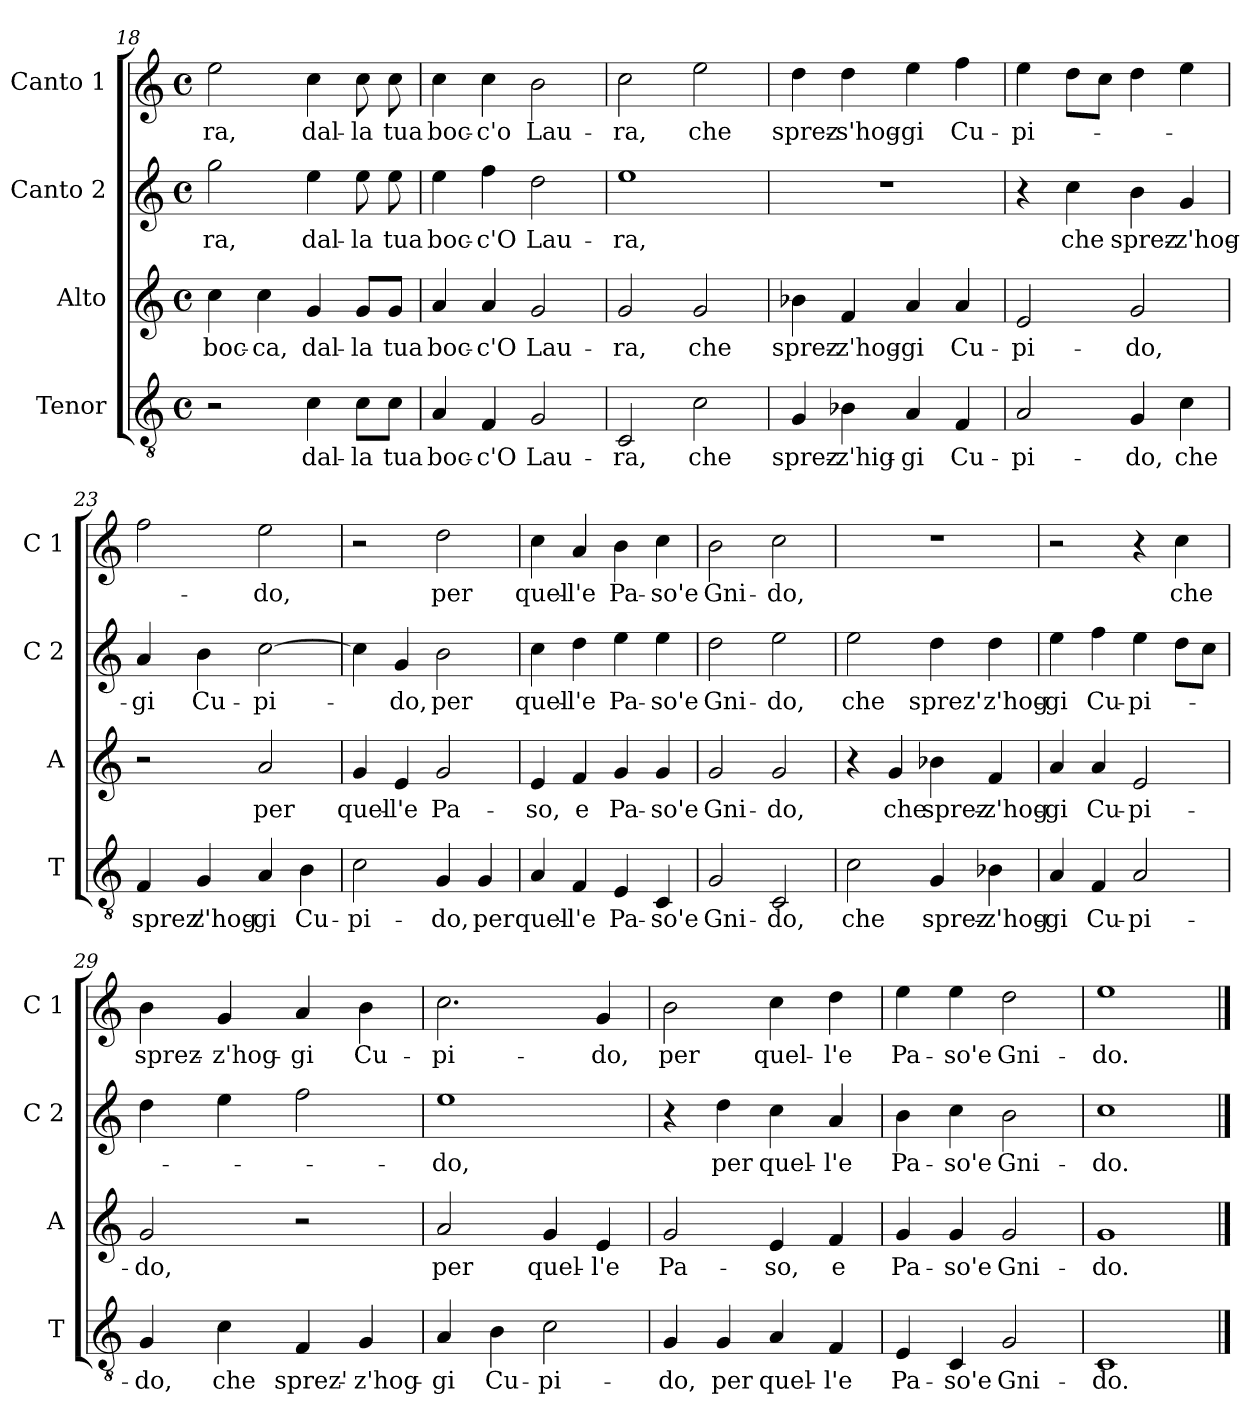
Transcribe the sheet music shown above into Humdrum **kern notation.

**kern	**text	**kern	**text	**kern	**text	**kern	**text
*part4	*part4	*part3	*part3	*part2	*part2	*part1	*part1
*staff4	*staff4	*staff3	*staff3	*staff2	*staff2	*staff1	*staff1
*I"Tenor	*	*I"Alto	*	*I"Canto 2	*	*I"Canto 1	*
*I'T	*	*I'A	*	*I'C 2	*	*I'C 1	*
*clefGv2	*	*clefG2	*	*clefG2	*	*clefG2	*
*k[]	*	*k[]	*	*k[]	*	*k[]	*
*C:	*	*C:	*	*C:	*	*C:	*
*M4/4	*	*M4/4	*	*M4/4	*	*M4/4	*
*met(c)	*	*met(c)	*	*met(c)	*	*met(c)	*
=18	=18	=18	=18	=18	=18	=18	=18
!	!	!	!LO:LY:b	!	!LO:LY:b	!	!LO:LY:b
2r	.	4cc\	boc-	2gg\	-ra,	2ee\	-ra,
!	!	!	!LO:LY:b	!	!	!	!
.	.	4cc\	-ca,	.	.	.	.
!	!LO:LY:b	!	!LO:LY:b	!	!LO:LY:b	!	!LO:LY:b
4c\	dal-	4g/	dal-	4ee\	dal-	4cc\	dal-
!	!LO:LY:b	!	!LO:LY:b	!	!LO:LY:b	!	!LO:LY:b
8c\L	-la	8g/L	-la	8ee\	-la	8cc\	-la
!	!LO:LY:b	!	!LO:LY:b	!	!LO:LY:b	!	!LO:LY:b
8c\J	tua	8g/J	tua	8ee\	tua	8cc\	tua
=19	=19	=19	=19	=19	=19	=19	=19
!	!LO:LY:b	!	!LO:LY:b	!	!LO:LY:b	!	!LO:LY:b
4A/	boc-	4a/	boc-	4ee\	boc-	4cc\	boc-
!	!LO:LY:b	!	!LO:LY:b	!	!LO:LY:b	!	!LO:LY:b
4F/	-c'O	4a/	-c'O	4ff\	-c'O	4cc\	-c'o
!	!LO:LY:b	!	!LO:LY:b	!	!LO:LY:b	!	!LO:LY:b
2G/	Lau-	2g/	Lau-	2dd\	Lau-	2b\	Lau-
=20	=20	=20	=20	=20	=20	=20	=20
!	!LO:LY:b	!	!LO:LY:b	!	!LO:LY:b	!	!LO:LY:b
2C/	-ra,	2g/	-ra,	1ee	-ra,	2cc\	-ra,
!	!LO:LY:b	!	!LO:LY:b	!	!	!	!LO:LY:b
2c\	che	2g/	che	.	.	2ee\	che
=21	=21	=21	=21	=21	=21	=21	=21
!	!LO:LY:b	!	!LO:LY:b	!	!	!	!LO:LY:b
4G/	sprez-	4b-X\	sprez-	1r	.	4dd\	sprez-
!	!LO:LY:b	!	!LO:LY:b	!	!	!	!LO:LY:b
4B-X\	-z'hig-	4f/	-z'hog-	.	.	4dd\	-s'hog-
!	!LO:LY:b	!	!LO:LY:b	!	!	!	!LO:LY:b
4A/	-gi	4a/	-gi	.	.	4ee\	-gi
!	!LO:LY:b	!	!LO:LY:b	!	!	!	!LO:LY:b
4F/	Cu-	4a/	Cu-	.	.	4ff\	Cu-
!!LO:LB:g=z
=22	=22	=22	=22	=22	=22	=22	=22
!	!LO:LY:b	!	!LO:LY:b	!	!	!	!LO:LY:b
2A/	-pi-	2e/	-pi-	4r	.	4ee\	-pi-
!	!	!	!	!	!LO:LY:b	!	!
.	.	.	.	4cc\	che	8dd\L	.
.	.	.	.	.	.	8cc\J	.
!	!LO:LY:b	!	!LO:LY:b	!	!LO:LY:b	!	!
4G/	-do,	2g/	-do,	4b\	sprez-	4dd\	.
!	!LO:LY:b	!	!	!	!LO:LY:b	!	!
4c\	che	.	.	4g/	-z'hog-	4ee\	.
=23	=23	=23	=23	=23	=23	=23	=23
!	!LO:LY:b	!	!	!	!LO:LY:b	!	!
4F/	sprez'	2r	.	4a/	-gi	2ff\	.
!	!LO:LY:b	!	!	!	!LO:LY:b	!	!
4G/	z'hog-	.	.	4b\	Cu-	.	.
!	!LO:LY:b	!	!LO:LY:b	!	!LO:LY:b	!	!LO:LY:b
4A/	-gi	2a/	per	[2cc\	-pi-	2ee\	-do,
!	!LO:LY:b	!	!	!	!	!	!
4B\	Cu-	.	.	.	.	.	.
=24	=24	=24	=24	=24	=24	=24	=24
!	!LO:LY:b	!	!LO:LY:b	!	!	!	!
2c\	-pi-	4g/	quel-	4cc\]	.	2r	.
!	!	!	!LO:LY:b	!	!LO:LY:b	!	!
.	.	4e/	-l'e	4g/	-do,	.	.
!	!LO:LY:b	!	!LO:LY:b	!	!LO:LY:b	!	!LO:LY:b
4G/	-do,	2g/	Pa-	2b\	per	2dd\	per
!	!LO:LY:b	!	!	!	!	!	!
4G/	per	.	.	.	.	.	.
=25	=25	=25	=25	=25	=25	=25	=25
!	!LO:LY:b	!	!LO:LY:b	!	!LO:LY:b	!	!LO:LY:b
4A/	quel-	4e/	-so,	4cc\	quel-	4cc\	quel-
!	!LO:LY:b	!	!LO:LY:b	!	!LO:LY:b	!	!LO:LY:b
4F/	-l'e	4f/	e	4dd\	-l'e	4a/	-l'e
!	!LO:LY:b	!	!LO:LY:b	!	!LO:LY:b	!	!LO:LY:b
4E/	Pa-	4g/	Pa-	4ee\	Pa-	4b\	Pa-
!	!LO:LY:b	!	!LO:LY:b	!	!LO:LY:b	!	!LO:LY:b
4C/	-so'e	4g/	-so'e	4ee\	-so'e	4cc\	-so'e
=26	=26	=26	=26	=26	=26	=26	=26
!	!LO:LY:b	!	!LO:LY:b	!	!LO:LY:b	!	!LO:LY:b
2G/	Gni-	2g/	Gni-	2dd\	Gni-	2b\	Gni-
!	!LO:LY:b	!	!LO:LY:b	!	!LO:LY:b	!	!LO:LY:b
2C/	-do,	2g/	-do,	2ee\	-do,	2cc\	-do,
=27	=27	=27	=27	=27	=27	=27	=27
!	!LO:LY:b	!	!	!	!LO:LY:b	!	!
2c\	che	4r	.	2ee\	che	1r	.
!	!	!	!LO:LY:b	!	!	!	!
.	.	4g/	che	.	.	.	.
!	!LO:LY:b	!	!LO:LY:b	!	!LO:LY:b	!	!
4G/	sprez-	4b-X\	sprez-	4dd\	sprez'	.	.
!	!LO:LY:b	!	!LO:LY:b	!	!LO:LY:b	!	!
4B-X\	-z'hog-	4f/	-z'hog-	4dd\	z'hog-	.	.
!!LO:LB:g=z
=28	=28	=28	=28	=28	=28	=28	=28
!	!LO:LY:b	!	!LO:LY:b	!	!LO:LY:b	!	!
4A/	-gi	4a/	-gi	4ee\	-gi	2r	.
!	!LO:LY:b	!	!LO:LY:b	!	!LO:LY:b	!	!
4F/	Cu-	4a/	Cu-	4ff\	Cu-	.	.
!	!LO:LY:b	!	!LO:LY:b	!	!LO:LY:b	!	!
2A/	-pi-	2e/	-pi-	4ee\	-pi-	4r	.
!	!	!	!	!	!	!	!LO:LY:b
.	.	.	.	8dd\L	.	4cc\	che
.	.	.	.	8cc\J	.	.	.
=29	=29	=29	=29	=29	=29	=29	=29
!	!LO:LY:b	!	!LO:LY:b	!	!	!	!LO:LY:b
4G/	-do,	2g/	-do,	4dd\	.	4b\	sprez-
!	!LO:LY:b	!	!	!	!	!	!LO:LY:b
4c\	che	.	.	4ee\	.	4g/	-z'hog-
!	!LO:LY:b	!	!	!	!	!	!LO:LY:b
4F/	sprez'-	2r	.	2ff\	.	4a/	-gi
!	!LO:LY:b	!	!	!	!	!	!LO:LY:b
4G/	-z'hog-	.	.	.	.	4b\	Cu-
=30	=30	=30	=30	=30	=30	=30	=30
!	!LO:LY:b	!	!LO:LY:b	!	!LO:LY:b	!	!LO:LY:b
4A/	-gi	2a/	per	1ee	-do,	2.cc\	-pi-
!	!LO:LY:b	!	!	!	!	!	!
4B\	Cu-	.	.	.	.	.	.
!	!LO:LY:b	!	!LO:LY:b	!	!	!	!
2c\	-pi-	4g/	quel-	.	.	.	.
!	!	!	!LO:LY:b	!	!	!	!LO:LY:b
.	.	4e/	-l'e	.	.	4g/	-do,
=31	=31	=31	=31	=31	=31	=31	=31
!	!LO:LY:b	!	!LO:LY:b	!	!	!	!LO:LY:b
4G/	-do,	2g/	Pa-	4r	.	2b\	per
!	!LO:LY:b	!	!	!	!LO:LY:b	!	!
4G/	per	.	.	4dd\	per	.	.
!	!LO:LY:b	!	!LO:LY:b	!	!LO:LY:b	!	!LO:LY:b
4A/	quel-	4e/	-so,	4cc\	quel-	4cc\	quel-
!	!LO:LY:b	!	!LO:LY:b	!	!LO:LY:b	!	!LO:LY:b
4F/	-l'e	4f/	e	4a/	-l'e	4dd\	-l'e
=32	=32	=32	=32	=32	=32	=32	=32
!	!LO:LY:b	!	!LO:LY:b	!	!LO:LY:b	!	!LO:LY:b
4E/	Pa-	4g/	Pa-	4b\	Pa-	4ee\	Pa-
!	!LO:LY:b	!	!LO:LY:b	!	!LO:LY:b	!	!LO:LY:b
4C/	-so'e	4g/	-so'e	4cc\	-so'e	4ee\	-so'e
!	!LO:LY:b	!	!LO:LY:b	!	!LO:LY:b	!	!LO:LY:b
2G/	Gni-	2g/	Gni-	2b\	Gni-	2dd\	Gni-
=33	=33	=33	=33	=33	=33	=33	=33
!	!LO:LY:b	!	!LO:LY:b	!	!LO:LY:b	!	!LO:LY:b
1C	-do.	1g	-do.	1cc	-do.	1ee	-do.
==	==	==	==	==	==	==	==
*-	*-	*-	*-	*-	*-	*-	*-
